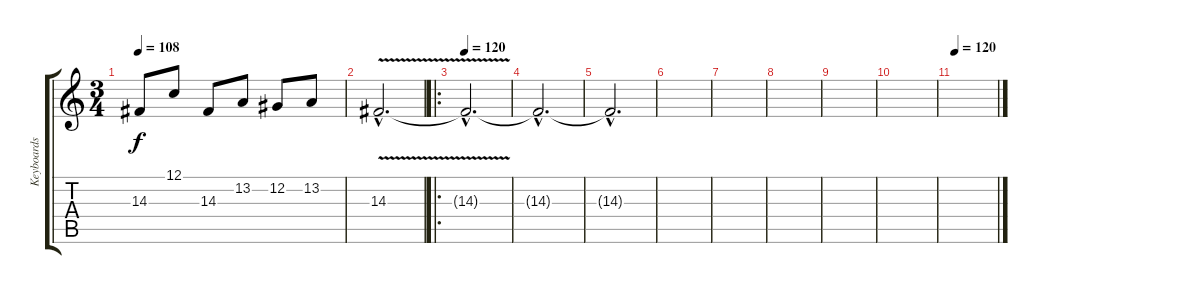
\track ("Keyboards" "Keyboards") {instrument ocarina}
\staff {score tabs}
\tuning (C4 Ab3 E3 B2 Gb2 Db2) {hide}
\ts (3 4)
\tempo 108
\clef g2
\ks c
14.3.8{dy f} 12.1.8 14.3.8 13.2.8 12.2.8 13.2.8 |
14.3{v hac}.2{d} |
\ro
\tempo 120
14.3{hac t}.2{d} |
14.3{hac t}.2{d} |
14.3{hac t}.2{d} |
|
|
|
|
|
\tempo 120
